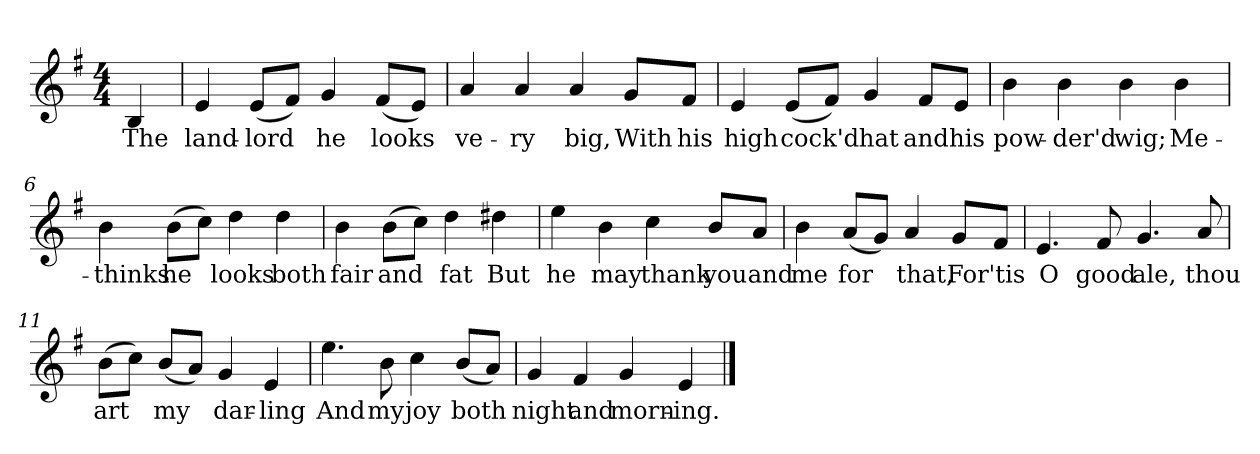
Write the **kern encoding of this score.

**kern	**text
*part1	*part1
*staff1	*staff1
*clefG2	*
*k[f#]	*
*G:	*
*M4/4	*
=1	=1
!	!LO:LY:b
4B/	The
=2	=2
!	!LO:LY:b
4e/	land-
!	!LO:LY:b
(<8e/L	-lord
8f#/J)	.
!	!LO:LY:b
4g/	he
!	!LO:LY:b
(<8f#/L	looks
8e/J)	.
=3	=3
!	!LO:LY:b
4a/	ve-
!	!LO:LY:b
4a/	-ry
!	!LO:LY:b
4a/	big,
!	!LO:LY:b
8g/L	With
!	!LO:LY:b
8f#/J	his
=4	=4
!	!LO:LY:b
4e/	high
!	!LO:LY:b
(<8e/L	cock'd
8f#/J)	.
!	!LO:LY:b
4g/	hat
!	!LO:LY:b
8f#/L	and
!	!LO:LY:b
8e/J	his
=5	=5
!	!LO:LY:b
4b\	pow-
!	!LO:LY:b
4b\	-der'd
!	!LO:LY:b
4b\	wig;
!	!LO:LY:b
4b\	Me-
!!LO:LB:g=z
=6	=6
!	!LO:LY:b
4b\	-thinks
!	!LO:LY:b
(>8b\L	he
8cc\J)	.
!	!LO:LY:b
4dd\	looks
!	!LO:LY:b
4dd\	both
=7	=7
!	!LO:LY:b
4b\	fair
!	!LO:LY:b
(>8b\L	and
8cc\J)	.
!	!LO:LY:b
4dd\	fat
!	!LO:LY:b
4dd#X\	But
=8	=8
!	!LO:LY:b
4ee\	he
!	!LO:LY:b
4b\	may
!	!LO:LY:b
4cc\	thank
!	!LO:LY:b
8b/L	you
!	!LO:LY:b
8a/J	and
=9	=9
!	!LO:LY:b
4b\	me
!	!LO:LY:b
(<8a/L	for
8g/J)	.
!	!LO:LY:b
4a/	that,
!	!LO:LY:b
8g/L	For
!	!LO:LY:b
8f#/J	'tis
=10	=10
!	!LO:LY:b
4.e/	O
!	!LO:LY:b
8f#/	good
!	!LO:LY:b
4.g/	ale,
!	!LO:LY:b
8a/	thou
!!LO:LB:g=z
=11	=11
!	!LO:LY:b
(>8b\L	art
8cc\J)	.
!	!LO:LY:b
(<8b/L	my
8a/J)	.
!	!LO:LY:b
4g/	dar-
!	!LO:LY:b
4e/	-ling
=12	=12
!	!LO:LY:b
4.ee\	And
!	!LO:LY:b
8b\	my
!	!LO:LY:b
4cc\	joy
!	!LO:LY:b
(<8b/L	both
8a/J)	.
=13	=13
!	!LO:LY:b
4g/	night
!	!LO:LY:b
4f#/	and
!	!LO:LY:b
4g/	morn-
!	!LO:LY:b
4e/	-ing.
==	==
*-	*-
